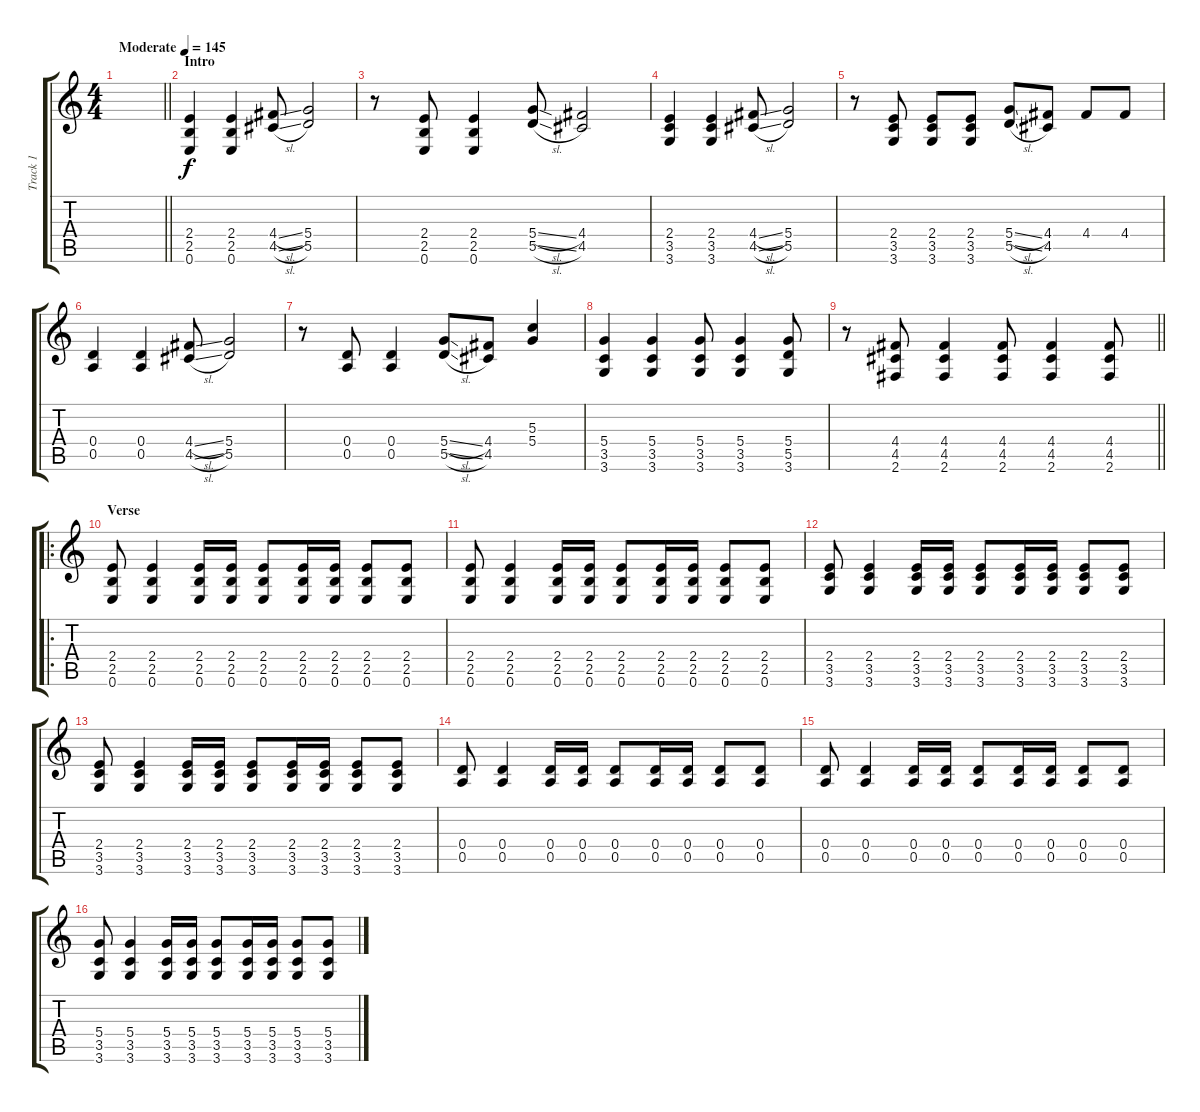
\track ("Track 1" "Track 1") {instrument distortionguitar}
\staff {score tabs}
\tuning (E4 B3 G3 D3 A2 E2) {hide}
\ts (4 4)
\tempo (145 "Moderate")
\clef g2
\barLineRight lightlight
\ks c
|
\section ("" "Intro")
(2.4 2.5 0.6).4 (2.4 2.5 0.6).4 (4.4{sl} 4.5{sl}).8 (5.4 5.5).2 |
r.8 (2.4 2.5 0.6).8 (2.4 2.5 0.6).4 (5.4{sl} 5.5{sl}).8 (4.4 4.5).2 |
(2.4 3.5 3.6).4 (2.4 3.5 3.6).4 (4.4{sl} 4.5{sl}).8 (5.4 5.5).2 |
r.8 (2.4 3.5 3.6).8 (2.4 3.5 3.6).8 (2.4 3.5 3.6).8 (5.4{sl} 5.5{sl}).8 (4.4 4.5).8 4.4.8 4.4.8 |
(0.4 0.5).4 (0.4 0.5).4 (4.4{sl} 4.5{sl}).8 (5.4 5.5).2 |
r.8 (0.4 0.5).8 (0.4 0.5).4 (5.4{sl} 5.5{sl}).8 (4.4 4.5).8 (5.3 5.4).4 |
(5.4 3.5 3.6).4 (5.4 3.5 3.6).4 (5.4 3.5 3.6).8 (5.4 3.5 3.6).4 (5.4 5.5 3.6).8 |
\barLineRight lightlight
r.8 (4.4 4.5 2.6).8 (4.4 4.5 2.6).4 (4.4 4.5 2.6).8 (4.4 4.5 2.6).4 (4.4 4.5 2.6).8 |
\ro
\section ("" "Verse")
(2.4 2.5 0.6).8 (2.4 2.5 0.6).4 (2.4 2.5 0.6).16 (2.4 2.5 0.6).16 (2.4 2.5 0.6).8 (2.4 2.5 0.6).16 (2.4 2.5 0.6).16 (2.4 2.5 0.6).8 (2.4 2.5 0.6).8 |
(2.4 2.5 0.6).8 (2.4 2.5 0.6).4 (2.4 2.5 0.6).16 (2.4 2.5 0.6).16 (2.4 2.5 0.6).8 (2.4 2.5 0.6).16 (2.4 2.5 0.6).16 (2.4 2.5 0.6).8 (2.4 2.5 0.6).8 |
(2.4 3.5 3.6).8 (2.4 3.5 3.6).4 (2.4 3.5 3.6).16 (2.4 3.5 3.6).16 (2.4 3.5 3.6).8 (2.4 3.5 3.6).16 (2.4 3.5 3.6).16 (2.4 3.5 3.6).8 (2.4 3.5 3.6).8 |
(2.4 3.5 3.6).8 (2.4 3.5 3.6).4 (2.4 3.5 3.6).16 (2.4 3.5 3.6).16 (2.4 3.5 3.6).8 (2.4 3.5 3.6).16 (2.4 3.5 3.6).16 (2.4 3.5 3.6).8 (2.4 3.5 3.6).8 |
(0.4 0.5).8 (0.4 0.5).4 (0.4 0.5).16 (0.4 0.5).16 (0.4 0.5).8 (0.4 0.5).16 (0.4 0.5).16 (0.4 0.5).8 (0.4 0.5).8 |
(0.4 0.5).8 (0.4 0.5).4 (0.4 0.5).16 (0.4 0.5).16 (0.4 0.5).8 (0.4 0.5).16 (0.4 0.5).16 (0.4 0.5).8 (0.4 0.5).8 |
(5.4 3.5 3.6).8 (5.4 3.5 3.6).4 (5.4 3.5 3.6).16 (5.4 3.5 3.6).16 (5.4 3.5 3.6).8 (5.4 3.5 3.6).16 (5.4 3.5 3.6).16 (5.4 3.5 3.6).8 (5.4 3.5 3.6).8
